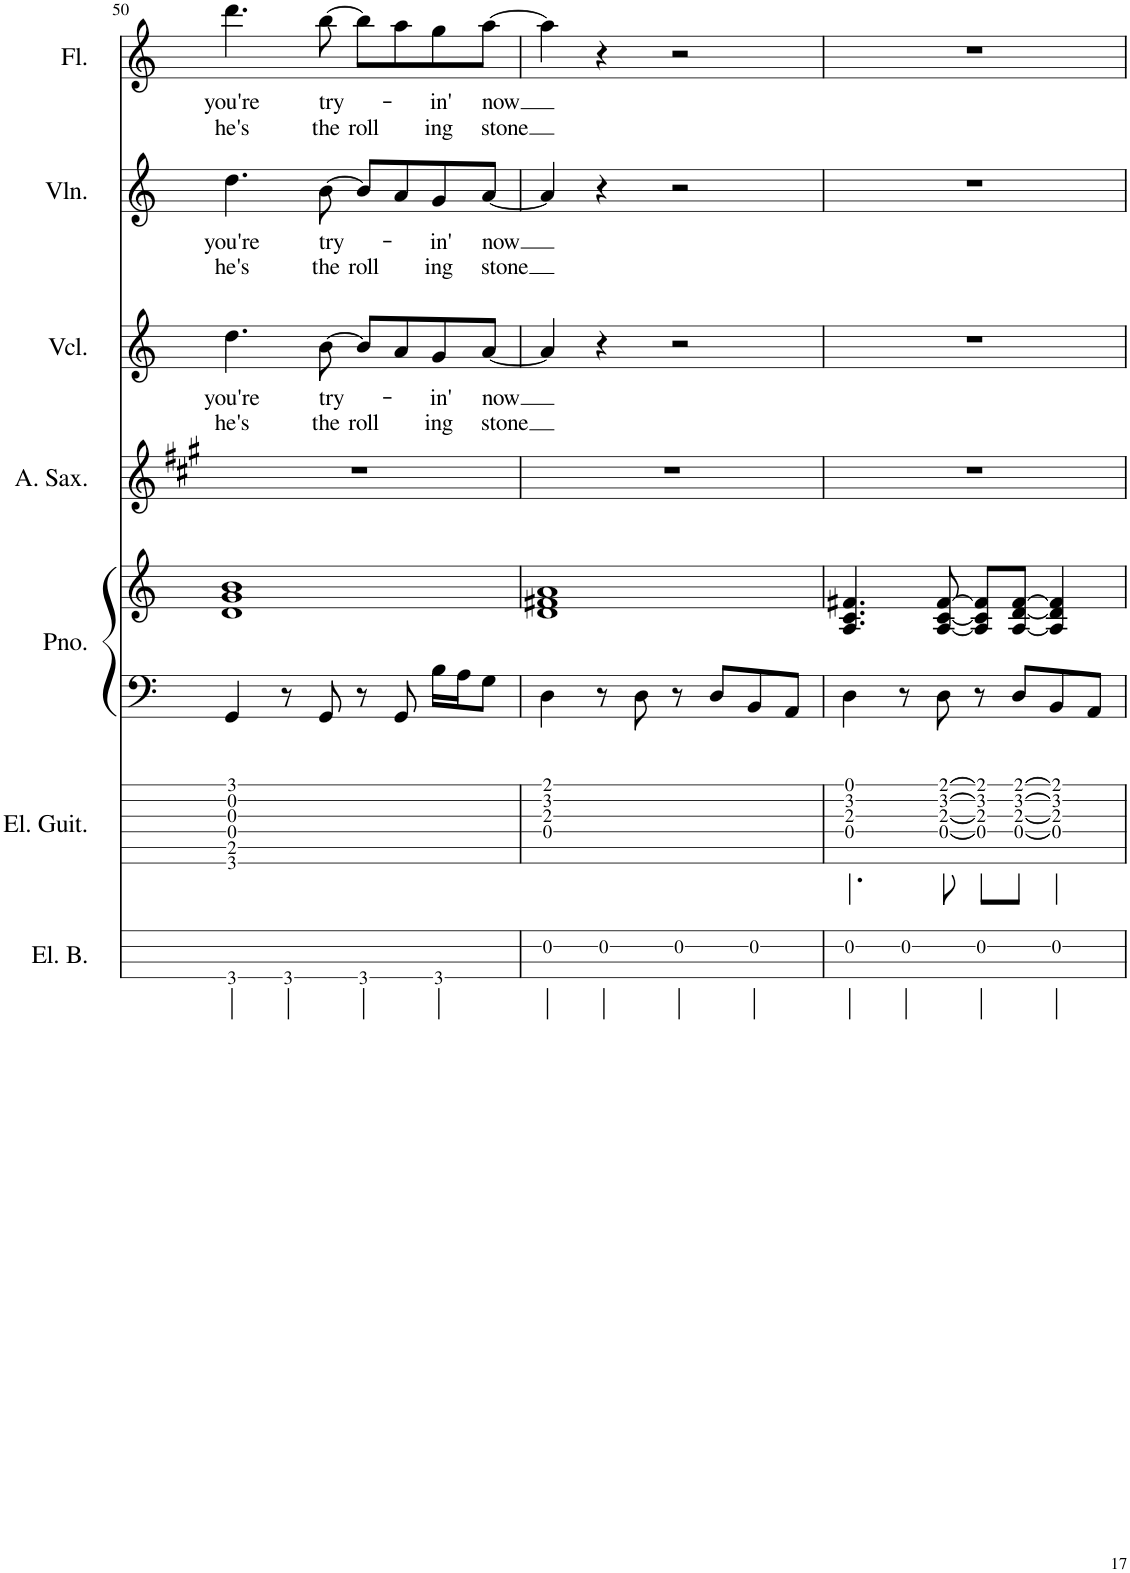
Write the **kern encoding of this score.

**kern	**kern	**kern	**kern	**kern	**kern	**text	**text	**kern	**text	**text	**kern	**text	**text
*part7	*part6	*part5	*part5	*part4	*part3	*part3	*part3	*part2	*part2	*part2	*part1	*part1	*part1
*staff8	*staff7	*staff6	*staff5	*staff4	*staff3	*staff3	*staff3	*staff2	*staff2	*staff2	*staff1	*staff1	*staff1
*I"Electric Bass	*I"Electric Guitar	*I"Piano	*	*I"Alto Saxophone	*I"Vocals	*	*	*I"Violin	*	*	*I"Flute	*	*
*I'El. B.	*I'El. Guit.	*I'Pno.	*	*I'A. Sax.	*I'Vcl.	*	*	*I'Vln.	*	*	*I'Fl.	*	*
!!LO:PB:g=z
*	*	*clefF4	*clefG2	*clefG2	*clefG2	*	*	*clefG2	*	*	*clefG2	*	*
*	*	*	*	*Trd5c9	*	*	*	*	*	*	*	*	*
*k[]	*k[]	*k[]	*k[]	*k[f#c#g#]	*k[]	*	*	*k[]	*	*	*k[]	*	*
*M4/4	*M4/4	*M4/4	*M4/4	*M4/4	*M4/4	*	*	*M4/4	*	*	*M4/4	*	*
=50	=50	=50	=50	=50	=50	=50	=50	=50	=50	=50	=50	=50	=50
!	!	!	!	!	!	!LO:LY:b	!LO:LY:b	!	!LO:LY:b	!LO:LY:b	!	!LO:LY:b	!LO:LY:b
4GGG\	1GG 1BB 1D 1G 1B 1g	4GG/	1d 1g 1b	1r	4.dd\	you're	he's	4.dd\	you're	he's	4.ddd\	you're	he's
4GGG\	.	8r	.	.	.	.	.	.	.	.	.	.	.
!	!	!	!	!	!	!LO:LY:b	!LO:LY:b	!	!LO:LY:b	!LO:LY:b	!	!LO:LY:b	!LO:LY:b
.	.	8GG/	.	.	[8b\	try-	the	[8b\	try-	the	[8bb\	try-	the
!	!	!	!	!	!	!	!LO:LY:b	!	!	!LO:LY:b	!	!	!LO:LY:b
4GGG\	.	8r	.	.	8b/L]	.	roll	8b/L]	.	roll	8bb\L]	.	roll
.	.	8GG/	.	.	8a/	.	.	8a/	.	.	8aa\	.	.
!	!	!	!	!	!	!LO:LY:b	!LO:LY:b	!	!LO:LY:b	!LO:LY:b	!	!LO:LY:b	!LO:LY:b
4GGG\	.	16B\LL	.	.	8g/	-in'	ing	8g/	-in'	ing	8gg\	-in'	ing
.	.	16A\J	.	.	.	.	.	.	.	.	.	.	.
!	!	!	!	!	!	!LO:LY:b	!LO:LY:b	!	!LO:LY:b	!LO:LY:b	!	!LO:LY:b	!LO:LY:b
.	.	8G\J	.	.	[8a/J	now	stone	[8a/J	now	stone	[8aa\J	now	stone
=51	=51	=51	=51	=51	=51	=51	=51	=51	=51	=51	=51	=51	=51
4DD\	1D 1A 1d 1f#	4D\	1d 1f#X 1a	1r	4a/]	.	.	4a/]	.	.	4aa\]	.	.
4DD\	.	8r	.	.	4r	.	.	4r	.	.	4r	.	.
.	.	8D\	.	.	.	.	.	.	.	.	.	.	.
4DD\	.	8r	.	.	2r	.	.	2r	.	.	2r	.	.
.	.	8D/L	.	.	.	.	.	.	.	.	.	.	.
4DD\	.	8BB/	.	.	.	.	.	.	.	.	.	.	.
.	.	8AA/J	.	.	.	.	.	.	.	.	.	.	.
=52	=52	=52	=52	=52	=52	=52	=52	=52	=52	=52	=52	=52	=52
4DD\	4.D\ 4.A\ 4.d\ 4.e\	4D\	4.A/ 4.c/ 4.f#X/	1r	1r	.	.	1r	.	.	1r	.	.
4DD\	.	8r	.	.	.	.	.	.	.	.	.	.	.
.	[8D\ [8A\ [8d\ [8f#\	8D\	[8A/ [8c/ [8f#/	.	.	.	.	.	.	.	.	.	.
4DD\	8D\] 8A\] 8d\] 8f#\]L	8r	8A/] 8c/] 8f#/]L	.	.	.	.	.	.	.	.	.	.
.	[8D\ [8A\ [8d\ [8f#\J	8D/L	[8A/ [8d/ [8f#/J	.	.	.	.	.	.	.	.	.	.
4DD\	4D\] 4A\] 4d\] 4f#\]	8BB/	4A/] 4d/] 4f#/]	.	.	.	.	.	.	.	.	.	.
.	.	8AA/J	.	.	.	.	.	.	.	.	.	.	.
=	=	=	=	=	=	=	=	=	=	=	=	=	=
*-	*-	*-	*-	*-	*-	*-	*-	*-	*-	*-	*-	*-	*-
